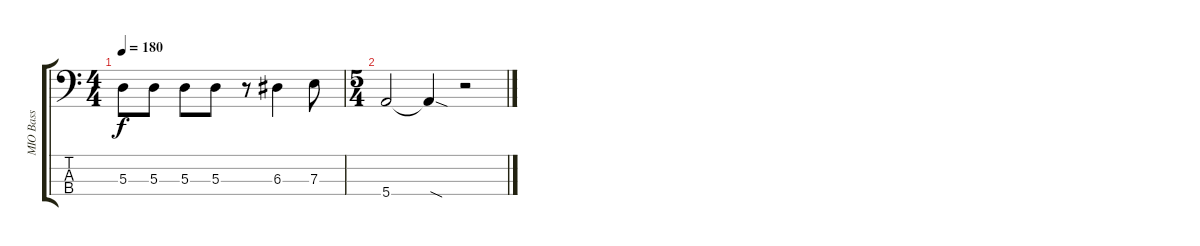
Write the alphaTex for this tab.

\track ("MIO Bass" "MIO Bass") {instrument electricbassfinger}
\staff {score tabs}
\tuning (G2 D2 A1 E1) {hide}
\ts (4 4)
\tempo 180
\clef f4
\ks c
5.3.8{dy f} 5.3.8 5.3.8 5.3.8 r.8 6.3.4 7.3.8 |
\ts (5 4)
5.4.2 5.4{sod t}.4 r.2
